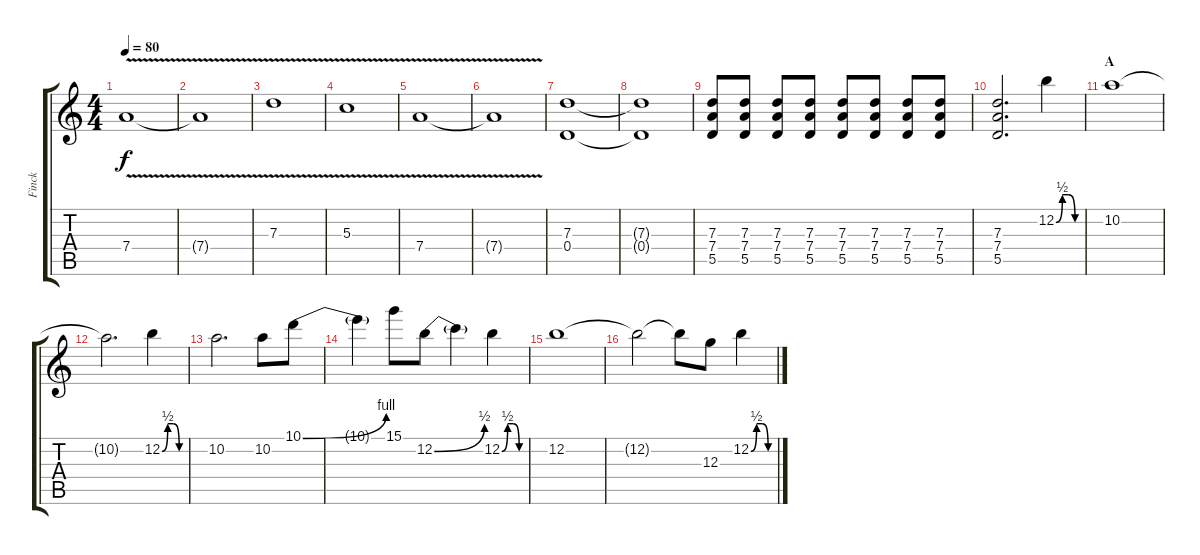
\track ("Finck" "Finck") {instrument overdrivenguitar}
\staff {score tabs}
\tuning (E4 B3 G3 D3 A2 E2) {hide}
\ts (4 4)
\tempo 80
\clef g2
\ks c
7.4{v}.1{dy f} |
7.4{t}.1 |
7.3{v}.1 |
5.3{v}.1 |
7.4{v}.1 |
7.4{t}.1 |
(7.3 0.4).1 |
(7.3{t} 0.4{t}).1 |
(7.3 7.4 5.5).8 (7.3 7.4 5.5).8 (7.3 7.4 5.5).8 (7.3 7.4 5.5).8 (7.3 7.4 5.5).8 (7.3 7.4 5.5).8 (7.3 7.4 5.5).8 (7.3 7.4 5.5).8 |
(7.3 7.4 5.5).2{d} 12.2{be (custom 0 0 15 2 30 2 45 0 60 0)}.4{volume 16} |
\section ("" "A")
10.2.1 |
10.2{t}.2{d} 12.2{be (custom 0 0 15 2 30 2 45 0 60 0)}.4 |
10.2.2{d} 10.2.8 10.1{be (bend 0 0 60 4)}.8 |
10.1{t}.4 15.1.8 12.2{be (bend 0 0 60 2)}.8 12.2{t}.4 12.2{be (custom 0 0 15 2 30 2 45 0 60 0)}.4 |
12.2.1 |
12.2{t}.2 12.2{t}.8 12.3.8 12.2{be (custom 0 0 15 2 30 2 45 0 60 0)}.4
